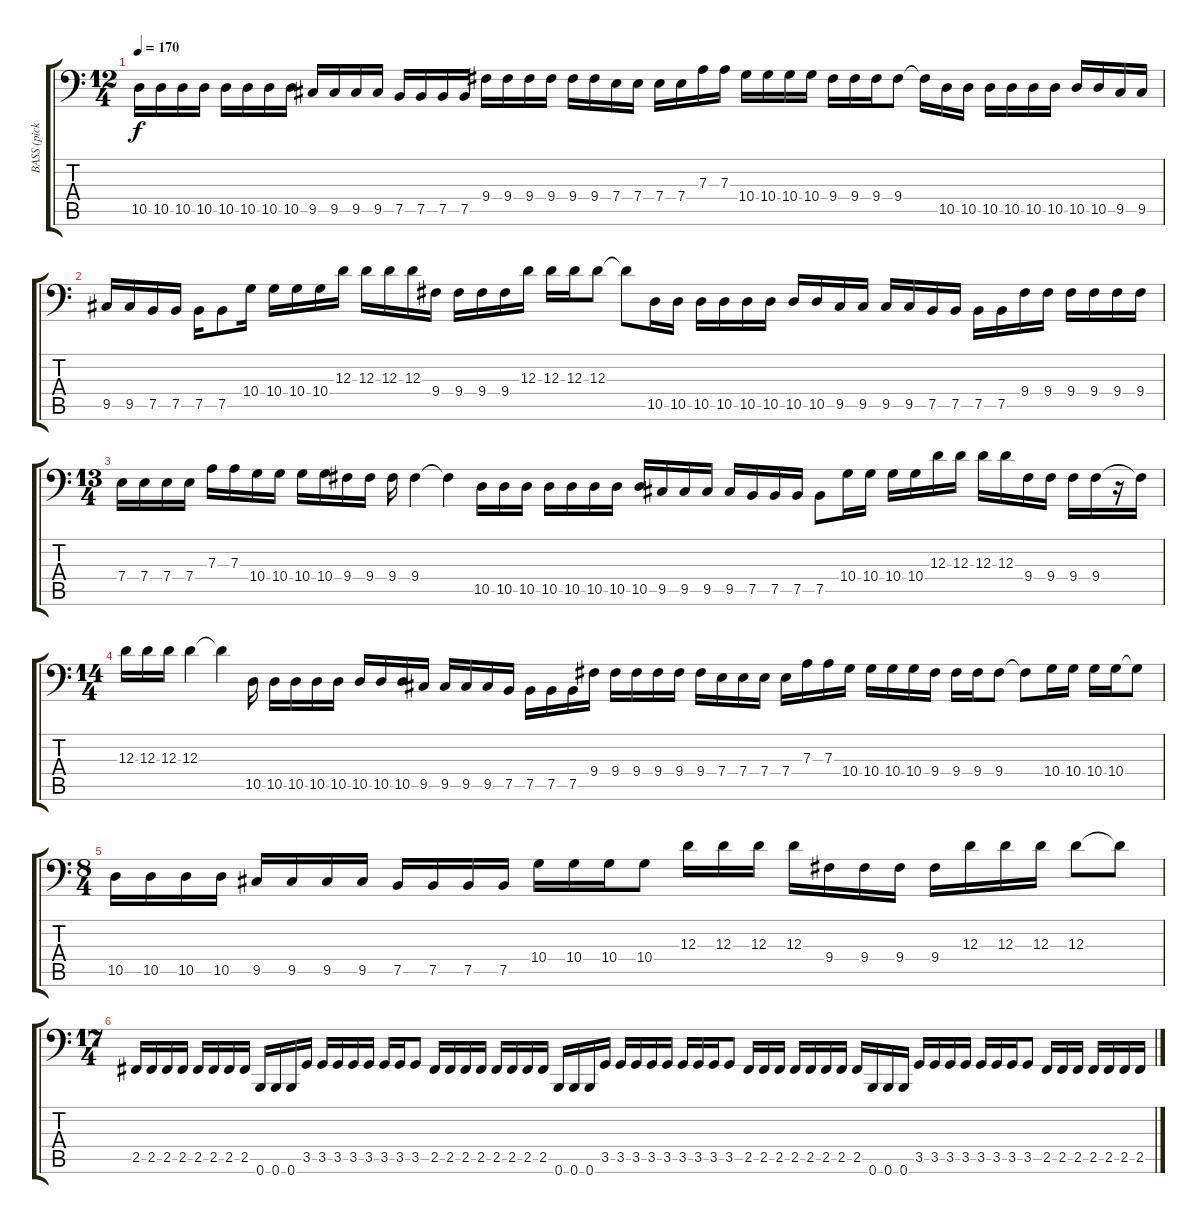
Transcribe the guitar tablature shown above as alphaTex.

\track ("BASS (pick)" "BASS (pick") {instrument electricbasspick}
\staff {score tabs}
\tuning (E4 B3 D2 A1 E1 B0) {hide}
\ts (12 4)
\tempo 170
\clef f4
\ks c
10.5.16{dy f} 10.5.16 10.5.16 10.5.16 10.5.16 10.5.16 10.5.16 10.5.16 9.5.16 9.5.16 9.5.16 9.5.16 7.5.16 7.5.16 7.5.16 7.5.16 9.4.16 9.4.16 9.4.16 9.4.16 9.4.16 9.4.16 7.4.16 7.4.16 7.4.16 7.4.16 7.3.16 7.3.16 10.4.16 10.4.16 10.4.16 10.4.16 9.4.16 9.4.16 9.4.16 9.4.8 9.4{t}.16 10.5.16 10.5.16 10.5.16 10.5.16 10.5.16 10.5.16 10.5.16 10.5.16 9.5.16 9.5.16 |
9.5.16 9.5.16 7.5.16 7.5.16 7.5.16 7.5.8 10.4.16 10.4.16 10.4.16 10.4.16 12.3.16 12.3.16 12.3.16 12.3.16 9.4.16 9.4.16 9.4.16 9.4.16 12.3.16 12.3.16 12.3.16 12.3.8 12.3{t}.8 10.5.16 10.5.16 10.5.16 10.5.16 10.5.16 10.5.16 10.5.16 10.5.16 9.5.16 9.5.16 9.5.16 9.5.16 7.5.16 7.5.16 7.5.16 7.5.16 9.4.16 9.4.16 9.4.16 9.4.16 9.4.16 9.4.16 |
\ts (13 4)
7.4.16 7.4.16 7.4.16 7.4.16 7.3.16 7.3.16 10.4.16 10.4.16 10.4.16 10.4.16 9.4.16 9.4.16 9.4.16 9.4.4 9.4{t}.4 10.5.16 10.5.16 10.5.16 10.5.16 10.5.16 10.5.16 10.5.16 10.5.16 9.5.16 9.5.16 9.5.16 9.5.16 7.5.16 7.5.16 7.5.16 7.5.8 10.4.16 10.4.16 10.4.16 10.4.16 12.3.16 12.3.16 12.3.16 12.3.16 9.4.16 9.4.16 9.4.16 9.4.16 r.16 9.4{t}.16 |
\ts (14 4)
12.3.16 12.3.16 12.3.16 12.3.4 12.3{t}.4 10.5.16 10.5.16 10.5.16 10.5.16 10.5.16 10.5.16 10.5.16 10.5.16 9.5.16 9.5.16 9.5.16 9.5.16 7.5.16 7.5.16 7.5.16 7.5.16 9.4.16 9.4.16 9.4.16 9.4.16 9.4.16 9.4.16 7.4.16 7.4.16 7.4.16 7.4.16 7.3.16 7.3.16 10.4.16 10.4.16 10.4.16 10.4.16 9.4.16 9.4.16 9.4.16 9.4.8 9.4{t}.8 10.4.16 10.4.16 10.4.16 10.4.16 10.4{t}.8 |
\ts (8 4)
10.5.16 10.5.16 10.5.16 10.5.16 9.5.16 9.5.16 9.5.16 9.5.16 7.5.16 7.5.16 7.5.16 7.5.16 10.4.16 10.4.16 10.4.16 10.4.8 12.3.16 12.3.16 12.3.16 12.3.16 9.4.16 9.4.16 9.4.16 9.4.16 12.3.16 12.3.16 12.3.16 12.3.8 12.3{t}.8 |
\ts (17 4)
2.5.16 2.5.16 2.5.16 2.5.16 2.5.16 2.5.16 2.5.16 2.5.16 0.6.16 0.6.16 0.6.16 3.5.16 3.5.16 3.5.16 3.5.16 3.5.16 3.5.16 3.5.16 3.5.8 2.5.16 2.5.16 2.5.16 2.5.16 2.5.16 2.5.16 2.5.16 2.5.16 0.6.16 0.6.16 0.6.16 3.5.16 3.5.16 3.5.16 3.5.16 3.5.16 3.5.16 3.5.16 3.5.16 3.5.8 2.5.16 2.5.16 2.5.16 2.5.16 2.5.16 2.5.16 2.5.16 2.5.16 0.6.16 0.6.16 0.6.16 3.5.16 3.5.16 3.5.16 3.5.16 3.5.16 3.5.16 3.5.16 3.5.8 2.5.16 2.5.16 2.5.16 2.5.16 2.5.16 2.5.16 2.5.16
